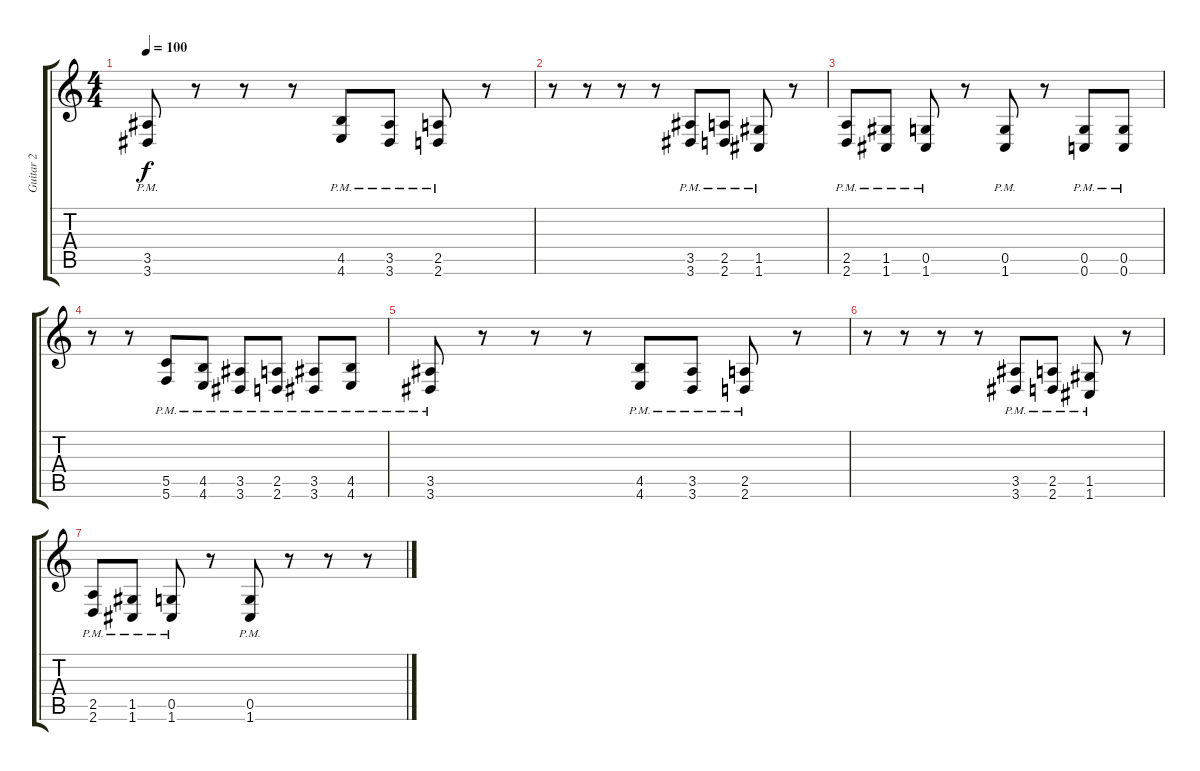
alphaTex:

\track ("Guitar 2" "Guitar 2") {instrument distortionguitar}
\staff {score tabs}
\tuning (D4 A3 F3 C3 G2 C2) {hide}
\ts (4 4)
\tempo 100
\clef g2
\ks c
(3.5{pm} 3.6{pm}).8{dy f} r.8 r.8 r.8 (4.5{pm} 4.6{pm}).8 (3.5{pm} 3.6{pm}).8 (2.5{pm} 2.6{pm}).8 r.8 |
r.8 r.8 r.8 r.8 (3.5{pm} 3.6{pm}).8 (2.5{pm} 2.6{pm}).8 (1.5{pm} 1.6{pm}).8 r.8 |
(2.5{pm} 2.6{pm}).8 (1.5{pm} 1.6{pm}).8 (0.5{pm} 1.6{pm}).8 r.8 (0.5{pm} 1.6{pm}).8 r.8 (0.5{pm} 0.6{pm}).8 (0.5{pm} 0.6{pm}).8 |
r.8 r.8 (5.5{pm} 5.6{pm}).8 (4.5{pm} 4.6{pm}).8 (3.5{pm} 3.6{pm}).8 (2.5{pm} 2.6{pm}).8 (3.5{pm} 3.6{pm}).8 (4.5{pm} 4.6{pm}).8 |
(3.5{pm} 3.6{pm}).8 r.8 r.8 r.8 (4.5{pm} 4.6{pm}).8 (3.5{pm} 3.6{pm}).8 (2.5{pm} 2.6{pm}).8 r.8 |
r.8 r.8 r.8 r.8 (3.5{pm} 3.6{pm}).8 (2.5{pm} 2.6{pm}).8 (1.5{pm} 1.6{pm}).8 r.8 |
(2.5{pm} 2.6{pm}).8 (1.5{pm} 1.6{pm}).8 (0.5{pm} 1.6{pm}).8 r.8 (0.5{pm} 1.6{pm}).8 r.8 r.8 r.8
